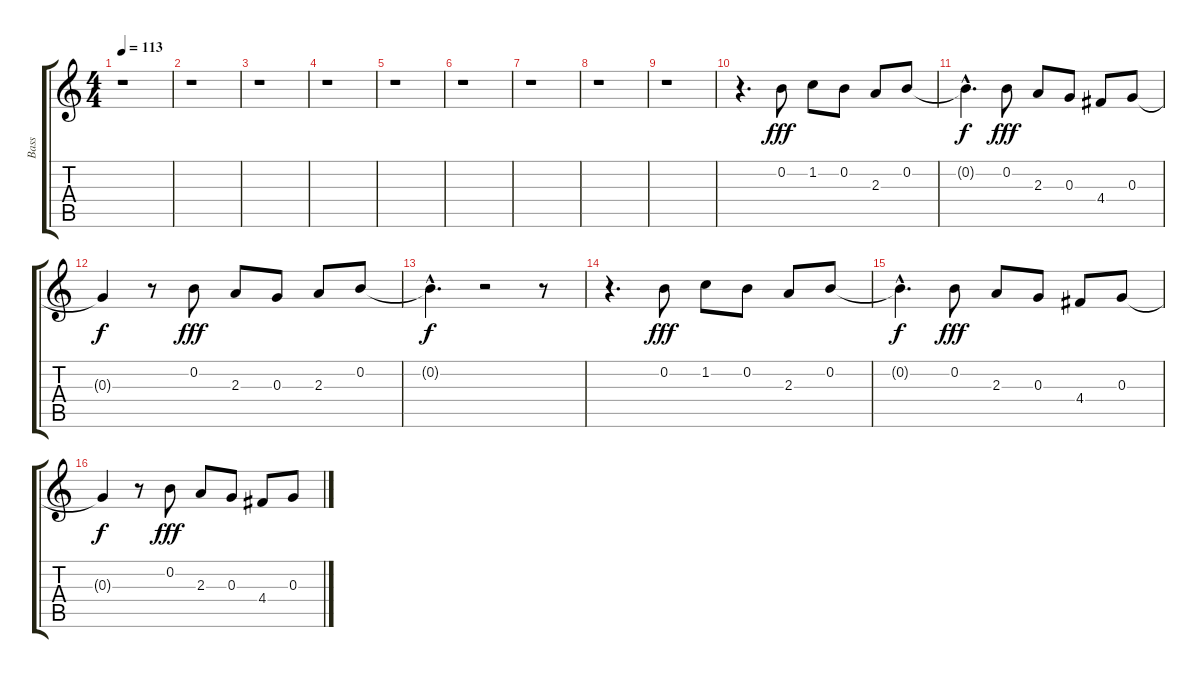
\track (" Bass" " Bass") {instrument overdrivenguitar}
\staff {score tabs}
\tuning (E4 B3 G3 D3 A2 E2) {hide}
\ts (4 4)
\tempo 113
\clef g2
\ks c
r.1{dy f} |
r.1 |
r.1 |
r.1 |
r.1 |
r.1 |
r.1 |
r.1 |
r.1 |
r.4{d} 0.2.8{dy fff} 1.2.8 0.2.8 2.3.8 0.2.8 |
0.2{hac t}.4{d dy f} 0.2.8{dy fff} 2.3.8 0.3.8 4.4.8 0.3.8 |
0.3{t}.4{dy f} r.8 0.2.8{dy fff} 2.3.8 0.3.8 2.3.8 0.2.8 |
0.2{hac t}.4{d dy f} r.2 r.8 |
r.4{d} 0.2.8{dy fff} 1.2.8 0.2.8 2.3.8 0.2.8 |
0.2{hac t}.4{d dy f} 0.2.8{dy fff} 2.3.8 0.3.8 4.4.8 0.3.8 |
0.3{t}.4{dy f} r.8 0.2.8{dy fff} 2.3.8 0.3.8 4.4.8 0.3.8
